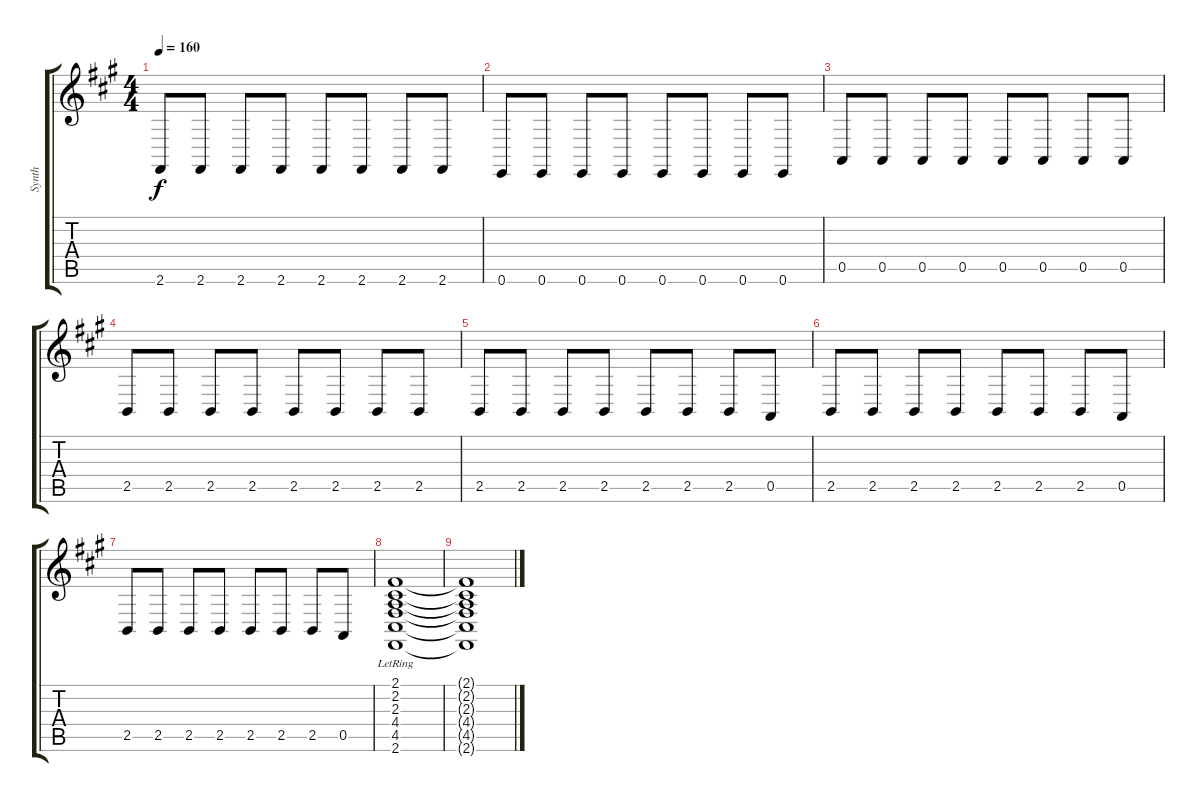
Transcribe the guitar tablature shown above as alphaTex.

\track ("Synth" "Synth") {instrument lead2sawtooth}
\staff {score tabs}
\tuning (E4 B3 G3 D3 A2 E2) {hide}
\ts (4 4)
\tempo 160
\clef g2
\ks a
2.6.8{dy f} 2.6.8 2.6.8 2.6.8 2.6.8 2.6.8 2.6.8 2.6.8 |
0.6.8 0.6.8 0.6.8 0.6.8 0.6.8 0.6.8 0.6.8 0.6.8 |
0.5.8 0.5.8 0.5.8 0.5.8 0.5.8 0.5.8 0.5.8 0.5.8 |
2.5.8 2.5.8 2.5.8 2.5.8 2.5.8 2.5.8 2.5.8 2.5.8 |
2.5.8 2.5.8 2.5.8 2.5.8 2.5.8 2.5.8 2.5.8 0.5.8 |
2.5.8 2.5.8 2.5.8 2.5.8 2.5.8 2.5.8 2.5.8 0.5.8 |
2.5.8 2.5.8 2.5.8 2.5.8 2.5.8 2.5.8 2.5.8 0.5.8 |
(2.1{lr} 2.2{lr} 2.3{lr} 4.4{lr} 4.5{lr} 2.6{lr}).1 |
(2.1{t} 2.2{t} 2.3{t} 4.4{t} 4.5{t} 2.6{t}).1
